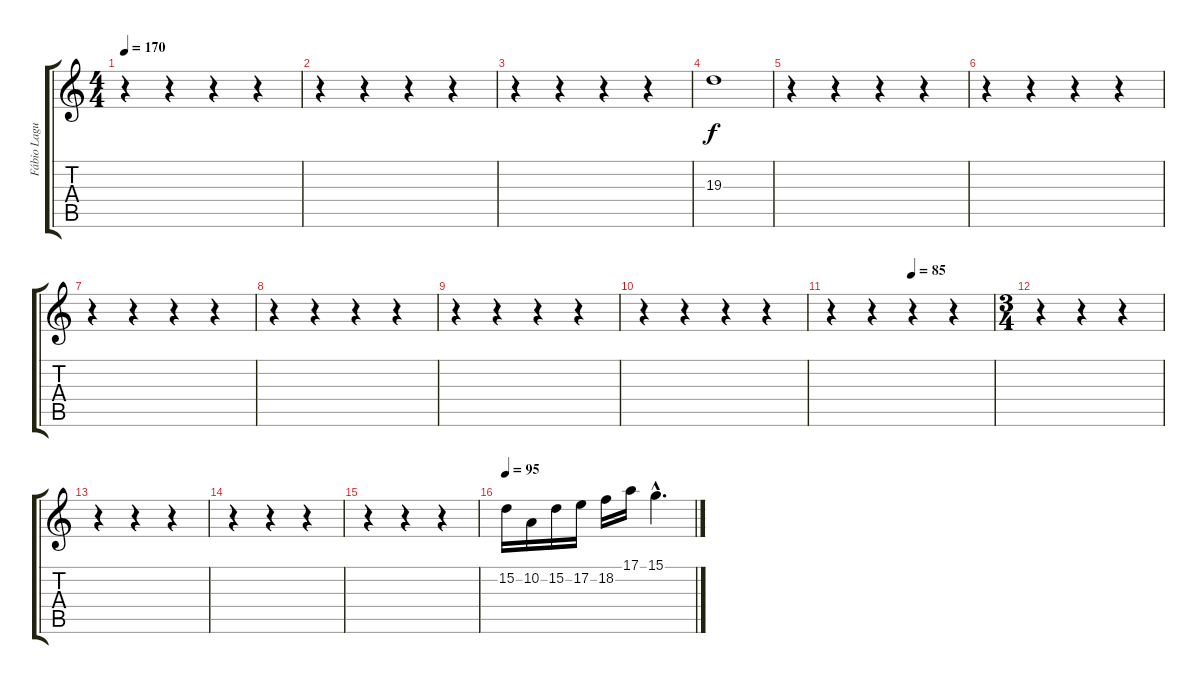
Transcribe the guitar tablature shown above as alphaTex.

\track ("Fábio Laguna" "Fábio Lagu") {instrument flute}
\staff {score tabs}
\tuning (E4 B3 G3 D3 A2 E2) {hide}
\ts (4 4)
\tempo 170
\clef g2
\ks c
r.4{dy f} r.4 r.4 r.4 |
r.4{instrument tubularbells} r.4 r.4 r.4 |
r.4 r.4 r.4 r.4 |
19.3.1{instrument tubularbells} |
r.4 r.4 r.4 r.4 |
r.4 r.4 r.4 r.4 |
r.4 r.4 r.4 r.4 |
r.4 r.4 r.4 r.4 |
r.4 r.4 r.4 r.4 |
r.4 r.4 r.4 r.4 |
\tempo (85 0.5)
r.4 r.4 r.4 r.4 |
\ts (3 4)
r.4 r.4 r.4 |
r.4 r.4 r.4 |
r.4 r.4 r.4 |
r.4 r.4 r.4 |
\tempo 95
15.2.16{volume 10 instrument flute} 10.2.16 15.2.16 17.2.16 18.2.16 17.1.16 15.1{hac}.4{d}
